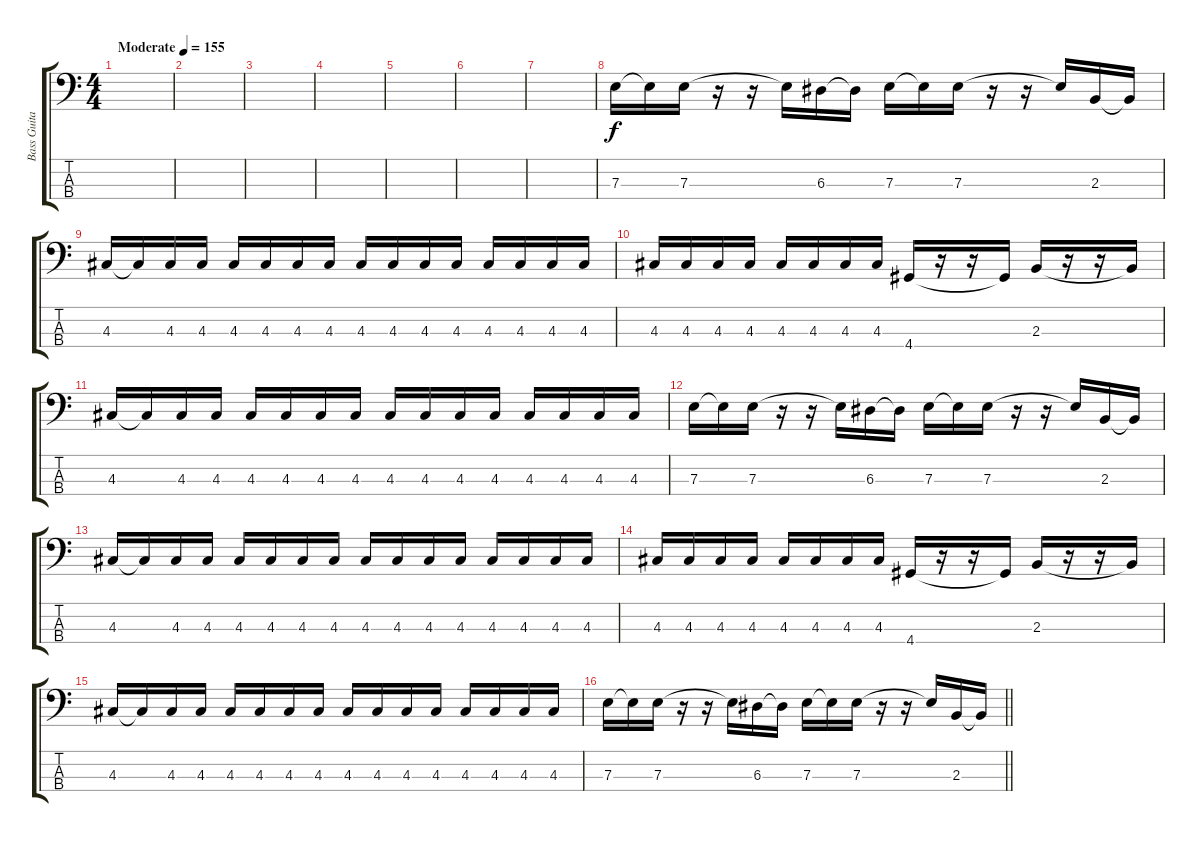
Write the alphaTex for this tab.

\track ("Bass Guitar" "Bass Guita") {instrument electricbassfinger}
\staff {score tabs}
\tuning (G2 D2 A1 E1) {hide}
\ts (4 4)
\tempo (155 "Moderate")
\clef f4
\ks c
|
|
|
|
|
|
|
7.3.16 7.3{t}.16 7.3.16 r.16 r.16 7.3{t}.16 6.3.16 6.3{t}.16 7.3.16 7.3{t}.16 7.3.16 r.16 r.16 7.3{t}.16 2.3.16 2.3{t}.16 |
4.3.16 4.3{t}.16 4.3.16 4.3.16 4.3.16 4.3.16 4.3.16 4.3.16 4.3.16 4.3.16 4.3.16 4.3.16 4.3.16 4.3.16 4.3.16 4.3.16 |
4.3.16 4.3.16 4.3.16 4.3.16 4.3.16 4.3.16 4.3.16 4.3.16 4.4.16 r.16 r.16 4.4{t}.16 2.3.16 r.16 r.16 2.3{t}.16 |
4.3.16 4.3{t}.16 4.3.16 4.3.16 4.3.16 4.3.16 4.3.16 4.3.16 4.3.16 4.3.16 4.3.16 4.3.16 4.3.16 4.3.16 4.3.16 4.3.16 |
7.3.16 7.3{t}.16 7.3.16 r.16 r.16 7.3{t}.16 6.3.16 6.3{t}.16 7.3.16 7.3{t}.16 7.3.16 r.16 r.16 7.3{t}.16 2.3.16 2.3{t}.16 |
4.3.16 4.3{t}.16 4.3.16 4.3.16 4.3.16 4.3.16 4.3.16 4.3.16 4.3.16 4.3.16 4.3.16 4.3.16 4.3.16 4.3.16 4.3.16 4.3.16 |
4.3.16 4.3.16 4.3.16 4.3.16 4.3.16 4.3.16 4.3.16 4.3.16 4.4.16 r.16 r.16 4.4{t}.16 2.3.16 r.16 r.16 2.3{t}.16 |
4.3.16 4.3{t}.16 4.3.16 4.3.16 4.3.16 4.3.16 4.3.16 4.3.16 4.3.16 4.3.16 4.3.16 4.3.16 4.3.16 4.3.16 4.3.16 4.3.16 |
\barLineRight lightlight
7.3.16 7.3{t}.16 7.3.16 r.16 r.16 7.3{t}.16 6.3.16 6.3{t}.16 7.3.16 7.3{t}.16 7.3.16 r.16 r.16 7.3{t}.16 2.3.16 2.3{t}.16
